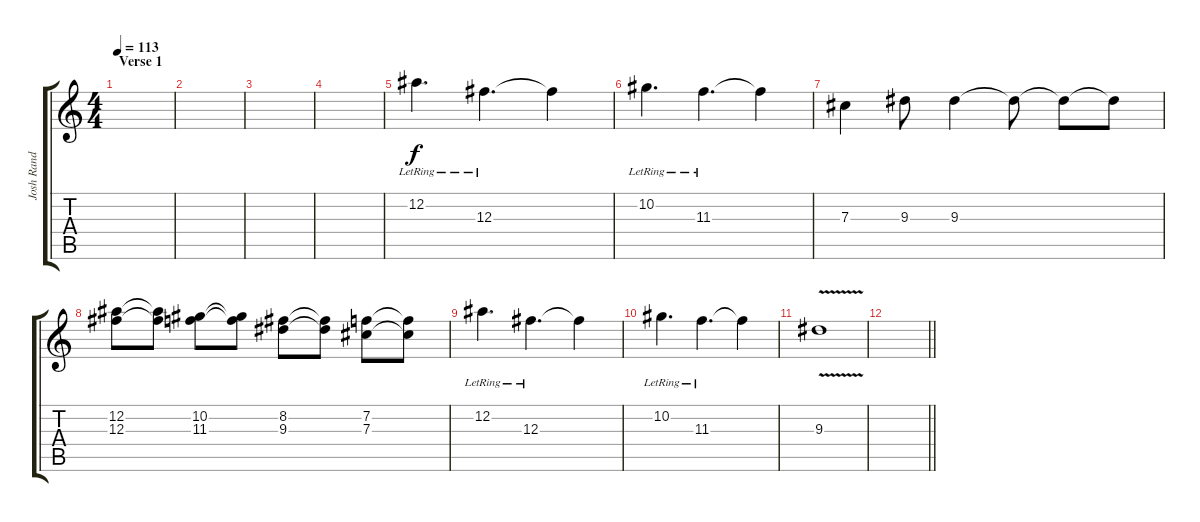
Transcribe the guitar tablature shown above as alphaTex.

\track ("Josh Rand" "Josh Rand") {instrument acousticguitarsteel}
\staff {score tabs}
\tuning (Eb4 Bb3 Gb3 Db3 Ab2 Eb2) {hide}
\ts (4 4)
\section ("" "Verse 1")
\tempo 113
\clef g2
\ks c
|
|
|
|
12.2{lr}.4{d} 12.3{lr}.4{d} 12.3{t}.4 |
10.2{lr}.4{d} 11.3{lr}.4{d} 11.3{t}.4 |
7.3.4 9.3.8 9.3.4 9.3{t}.8 9.3{t}.8 9.3{t}.8 |
(12.2 12.3).8 (12.2{t} 12.3{t}).8 (10.2 11.3).8 (10.2{t} 11.3{t}).8 (8.2 9.3).8 (8.2{t} 9.3{t}).8 (7.2 7.3).8 (7.2{t} 7.3{t}).8 |
12.2{lr}.4{d} 12.3{lr}.4{d} 12.3{t}.4 |
10.2{lr}.4{d} 11.3{lr}.4{d} 11.3{t}.4 |
9.3{v}.1 |
\barLineRight lightlight
